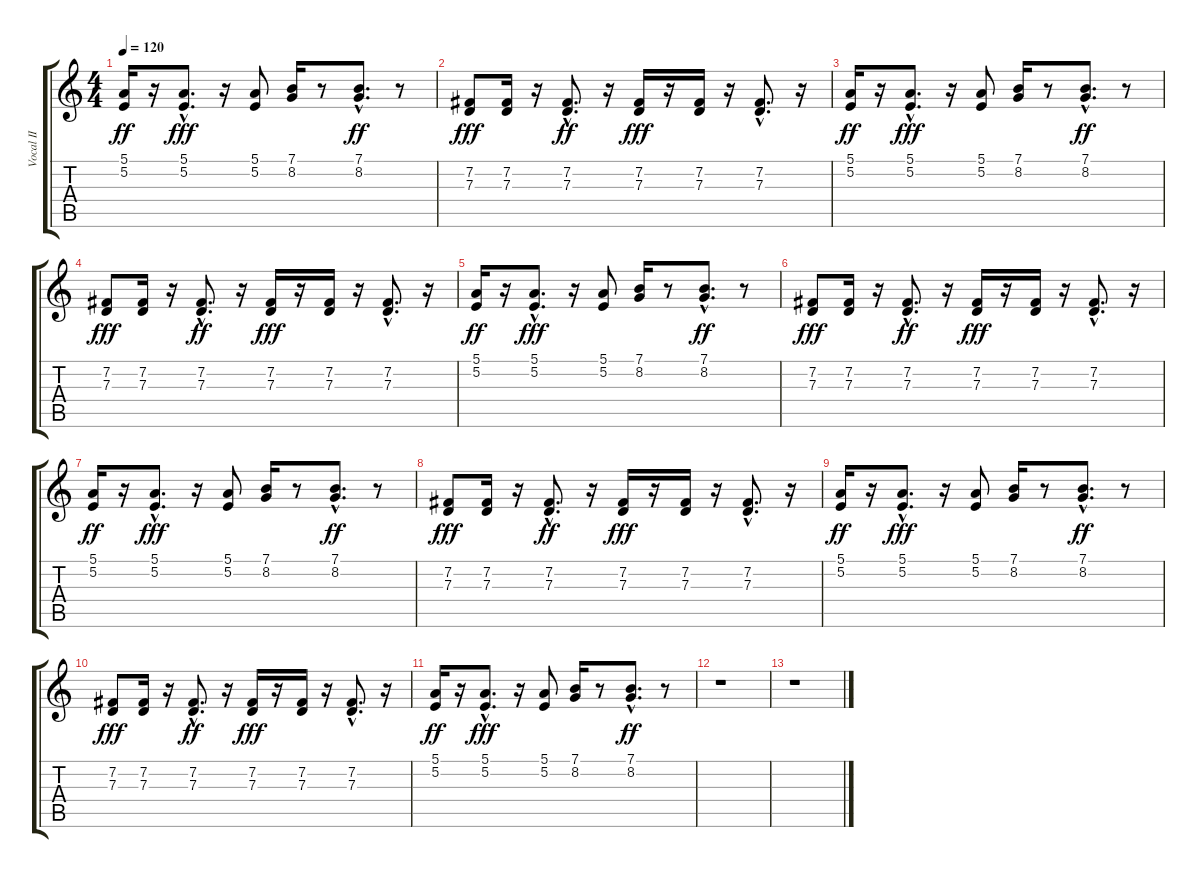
\track ("Vocal II" "Vocal II") {instrument honkytonkpiano}
\staff {score tabs}
\tuning (E4 B3 G3 D3 A2 E2) {hide}
\ts (4 4)
\tempo 120
\clef g2
\ks c
(5.1 5.2).16{dy ff} r.16 (5.1{hac} 5.2{hac}).8{d dy fff} r.16 (5.1 5.2).8 (7.1 8.2).16 r.8 (7.1{hac} 8.2{hac}).8{d dy ff} r.8 |
(7.2 7.3).8{dy fff} (7.2 7.3).16 r.16 (7.2{hac} 7.3{hac}).8{d dy ff} r.16 (7.2 7.3).16{dy fff} r.16 (7.2 7.3).16 r.16 (7.2{hac} 7.3{hac}).8{d} r.16 |
(5.1 5.2).16{dy ff} r.16 (5.1{hac} 5.2{hac}).8{d dy fff} r.16 (5.1 5.2).8 (7.1 8.2).16 r.8 (7.1{hac} 8.2{hac}).8{d dy ff} r.8 |
(7.2 7.3).8{dy fff} (7.2 7.3).16 r.16 (7.2{hac} 7.3{hac}).8{d dy ff} r.16 (7.2 7.3).16{dy fff} r.16 (7.2 7.3).16 r.16 (7.2{hac} 7.3{hac}).8{d} r.16 |
(5.1 5.2).16{dy ff} r.16 (5.1{hac} 5.2{hac}).8{d dy fff} r.16 (5.1 5.2).8 (7.1 8.2).16 r.8 (7.1{hac} 8.2{hac}).8{d dy ff} r.8 |
(7.2 7.3).8{dy fff} (7.2 7.3).16 r.16 (7.2{hac} 7.3{hac}).8{d dy ff} r.16 (7.2 7.3).16{dy fff} r.16 (7.2 7.3).16 r.16 (7.2{hac} 7.3{hac}).8{d} r.16 |
(5.1 5.2).16{dy ff} r.16 (5.1{hac} 5.2{hac}).8{d dy fff} r.16 (5.1 5.2).8 (7.1 8.2).16 r.8 (7.1{hac} 8.2{hac}).8{d dy ff} r.8 |
(7.2 7.3).8{dy fff} (7.2 7.3).16 r.16 (7.2{hac} 7.3{hac}).8{d dy ff} r.16 (7.2 7.3).16{dy fff} r.16 (7.2 7.3).16 r.16 (7.2{hac} 7.3{hac}).8{d} r.16 |
(5.1 5.2).16{dy ff} r.16 (5.1{hac} 5.2{hac}).8{d dy fff} r.16 (5.1 5.2).8 (7.1 8.2).16 r.8 (7.1{hac} 8.2{hac}).8{d dy ff} r.8 |
(7.2 7.3).8{dy fff} (7.2 7.3).16 r.16 (7.2{hac} 7.3{hac}).8{d dy ff} r.16 (7.2 7.3).16{dy fff} r.16 (7.2 7.3).16 r.16 (7.2{hac} 7.3{hac}).8{d} r.16 |
(5.1 5.2).16{dy ff} r.16 (5.1{hac} 5.2{hac}).8{d dy fff} r.16 (5.1 5.2).8 (7.1 8.2).16 r.8 (7.1{hac} 8.2{hac}).8{d dy ff} r.8 |
r.1 |
r.1
